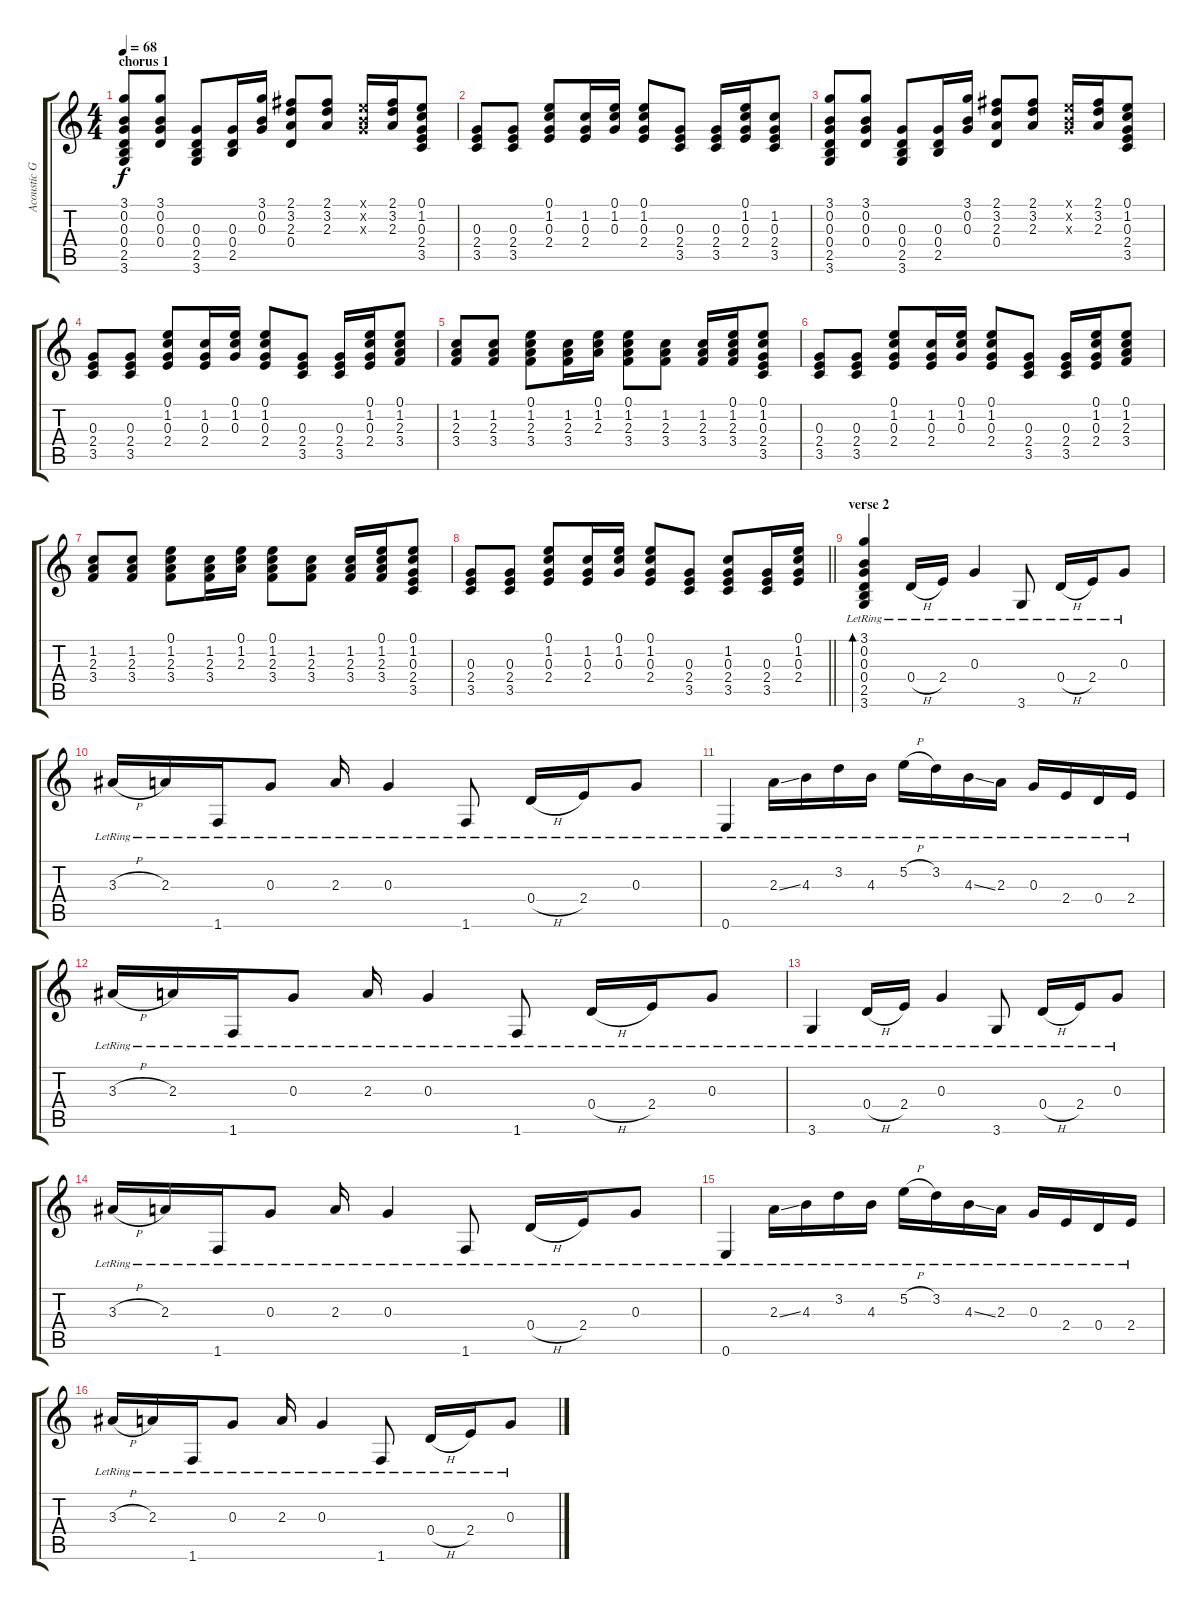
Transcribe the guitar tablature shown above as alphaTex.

\track ("Acoustic Gtr. 1" "Acoustic G") {instrument electricguitarjazz}
\staff {score tabs}
\tuning (E4 B3 G3 D3 A2 E2) {hide}
\ts (4 4)
\section ("" "chorus 1")
\tempo 68
\clef g2
\ks c
(3.1 0.2 0.3 0.4 2.5 3.6).8{dy f} (3.1 0.2 0.3 0.4).8 (0.3 0.4 2.5 3.6).8 (0.3 0.4 2.5).16 (3.1 0.2 0.3).16 (2.1 3.2 2.3 0.4).8 (2.1 3.2 2.3).8 (0.1{x} 0.2{x} 0.3{x}).16 (2.1 3.2 2.3).16 (0.1 1.2 0.3 2.4 3.5).8 |
(0.3 2.4 3.5).8 (0.3 2.4 3.5).8 (0.1 1.2 0.3 2.4).8 (1.2 0.3 2.4).16 (0.1 1.2 0.3).16 (0.1 1.2 0.3 2.4).8 (0.3 2.4 3.5).8 (0.3 2.4 3.5).16 (0.1 1.2 0.3 2.4).16 (1.2 0.3 2.4 3.5).8 |
(3.1 0.2 0.3 0.4 2.5 3.6).8 (3.1 0.2 0.3 0.4).8 (0.3 0.4 2.5 3.6).8 (0.3 0.4 2.5).16 (3.1 0.2 0.3).16 (2.1 3.2 2.3 0.4).8 (2.1 3.2 2.3).8 (0.1{x} 0.2{x} 0.3{x}).16 (2.1 3.2 2.3).16 (0.1 1.2 0.3 2.4 3.5).8 |
(0.3 2.4 3.5).8 (0.3 2.4 3.5).8 (0.1 1.2 0.3 2.4).8 (1.2 0.3 2.4).16 (0.1 1.2 0.3).16 (0.1 1.2 0.3 2.4).8 (0.3 2.4 3.5).8 (0.3 2.4 3.5).16 (0.1 1.2 0.3 2.4).16 (0.1 1.2 2.3 3.4).8 |
(1.2 2.3 3.4).8 (1.2 2.3 3.4).8 (0.1 1.2 2.3 3.4).8 (1.2 2.3 3.4).16 (0.1 1.2 2.3).16 (0.1 1.2 2.3 3.4).8 (1.2 2.3 3.4).8 (1.2 2.3 3.4).16 (0.1 1.2 2.3 3.4).16 (0.1 1.2 0.3 2.4 3.5).8 |
(0.3 2.4 3.5).8 (0.3 2.4 3.5).8 (0.1 1.2 0.3 2.4).8 (1.2 0.3 2.4).16 (0.1 1.2 0.3).16 (0.1 1.2 0.3 2.4).8 (0.3 2.4 3.5).8 (0.3 2.4 3.5).16 (0.1 1.2 0.3 2.4).16 (0.1 1.2 2.3 3.4).8 |
(1.2 2.3 3.4).8 (1.2 2.3 3.4).8 (0.1 1.2 2.3 3.4).8 (1.2 2.3 3.4).16 (0.1 1.2 2.3).16 (0.1 1.2 2.3 3.4).8 (1.2 2.3 3.4).8 (1.2 2.3 3.4).16 (0.1 1.2 2.3 3.4).16 (0.1 1.2 0.3 2.4 3.5).8 |
\barLineRight lightlight
(0.3 2.4 3.5).8 (0.3 2.4 3.5).8 (0.1 1.2 0.3 2.4).8 (1.2 0.3 2.4).16 (0.1 1.2 0.3).16 (0.1 1.2 0.3 2.4).8 (0.3 2.4 3.5).8 (1.2 0.3 2.4 3.5).8 (0.3 2.4 3.5).16 (0.1 1.2 0.3 2.4).16 |
\section ("" "verse 2")
(3.1{lr} 0.2{lr} 0.3{lr} 0.4{lr} 2.5{lr} 3.6{lr}).4{bd 60} 0.4{h lr}.16 2.4{lr}.16 0.3{lr}.4 3.6{lr}.8 0.4{h lr}.16 2.4{lr}.16 0.3{lr}.8 |
3.3{h lr}.16 2.3{lr}.16 1.6{lr}.16 0.3{lr}.8 2.3{lr}.16 0.3{lr}.4 1.6{lr}.8 0.4{h lr}.16 2.4{lr}.16 0.3{lr}.8 |
0.6{lr}.4 2.3{ss lr}.16 4.3{lr}.16 3.2{lr}.16 4.3{lr}.16 5.2{h lr}.16 3.2{lr}.16 4.3{ss lr}.16 2.3{lr}.16 0.3{lr}.16 2.4{lr}.16 0.4{lr}.16 2.4{lr}.16 |
3.3{h lr}.16 2.3{lr}.16 1.6{lr}.16 0.3{lr}.8 2.3{lr}.16 0.3{lr}.4 1.6{lr}.8 0.4{h lr}.16 2.4{lr}.16 0.3{lr}.8 |
3.6{lr}.4 0.4{h lr}.16 2.4{lr}.16 0.3{lr}.4 3.6{lr}.8 0.4{h lr}.16 2.4{lr}.16 0.3{lr}.8 |
3.3{h lr}.16 2.3{lr}.16 1.6{lr}.16 0.3{lr}.8 2.3{lr}.16 0.3{lr}.4 1.6{lr}.8 0.4{h lr}.16 2.4{lr}.16 0.3{lr}.8 |
0.6{lr}.4 2.3{ss lr}.16 4.3{lr}.16 3.2{lr}.16 4.3{lr}.16 5.2{h lr}.16 3.2{lr}.16 4.3{ss lr}.16 2.3{lr}.16 0.3{lr}.16 2.4{lr}.16 0.4{lr}.16 2.4{lr}.16 |
3.3{h lr}.16 2.3{lr}.16 1.6{lr}.16 0.3{lr}.8 2.3{lr}.16 0.3{lr}.4 1.6{lr}.8 0.4{h lr}.16 2.4{lr}.16 0.3{lr}.8
